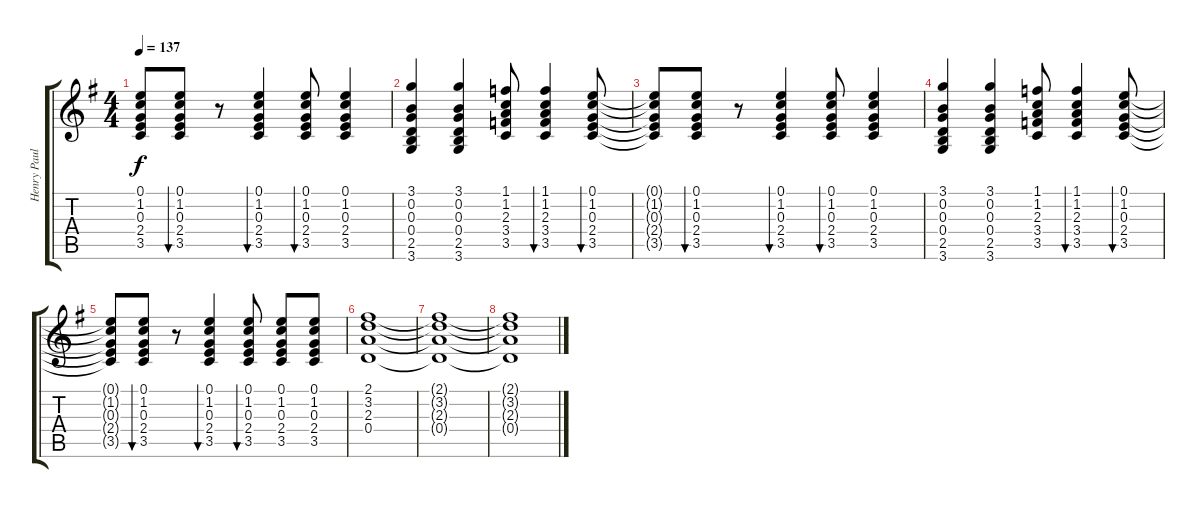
\track ("Henry Paul Guitar" "Henry Paul") {instrument electricguitarclean}
\staff {score tabs}
\tuning (E4 B3 G3 D3 A2 E2) {hide}
\ts (4 4)
\tempo 137
\clef g2
\ks g
(0.1{t} 1.2{t} 0.3{t} 2.4{t} 3.5{t}).8{dy f} (0.1 1.2 0.3 2.4 3.5).8{bu 120} r.8 (0.1 1.2 0.3 2.4 3.5).4{bu 120} (0.1 1.2 0.3 2.4 3.5).8{bu 120} (0.1 1.2 0.3 2.4 3.5).4 |
(3.1 0.2 0.3 0.4 2.5 3.6).4 (3.1 0.2 0.3 0.4 2.5 3.6).4 (1.1 1.2 2.3 3.4 3.5).8 (1.1 1.2 2.3 3.4 3.5).4{bu 120} (0.1 1.2 0.3 2.4 3.5).8{bu 120} |
(0.1{t} 1.2{t} 0.3{t} 2.4{t} 3.5{t}).8 (0.1 1.2 0.3 2.4 3.5).8{bu 120} r.8 (0.1 1.2 0.3 2.4 3.5).4{bu 120} (0.1 1.2 0.3 2.4 3.5).8{bu 120} (0.1 1.2 0.3 2.4 3.5).4 |
(3.1 0.2 0.3 0.4 2.5 3.6).4 (3.1 0.2 0.3 0.4 2.5 3.6).4 (1.1 1.2 2.3 3.4 3.5).8 (1.1 1.2 2.3 3.4 3.5).4{bu 120} (0.1 1.2 0.3 2.4 3.5).8{bu 120} |
(0.1{t} 1.2{t} 0.3{t} 2.4{t} 3.5{t}).8 (0.1 1.2 0.3 2.4 3.5).8{bu 120} r.8 (0.1 1.2 0.3 2.4 3.5).4{bu 120} (0.1 1.2 0.3 2.4 3.5).8{bu 120} (0.1 1.2 0.3 2.4 3.5).8 (0.1 1.2 0.3 2.4 3.5).8 |
(2.1 3.2 2.3 0.4).1 |
(2.1{t} 3.2{t} 2.3{t} 0.4{t}).1 |
(2.1{t} 3.2{t} 2.3{t} 0.4{t}).1
